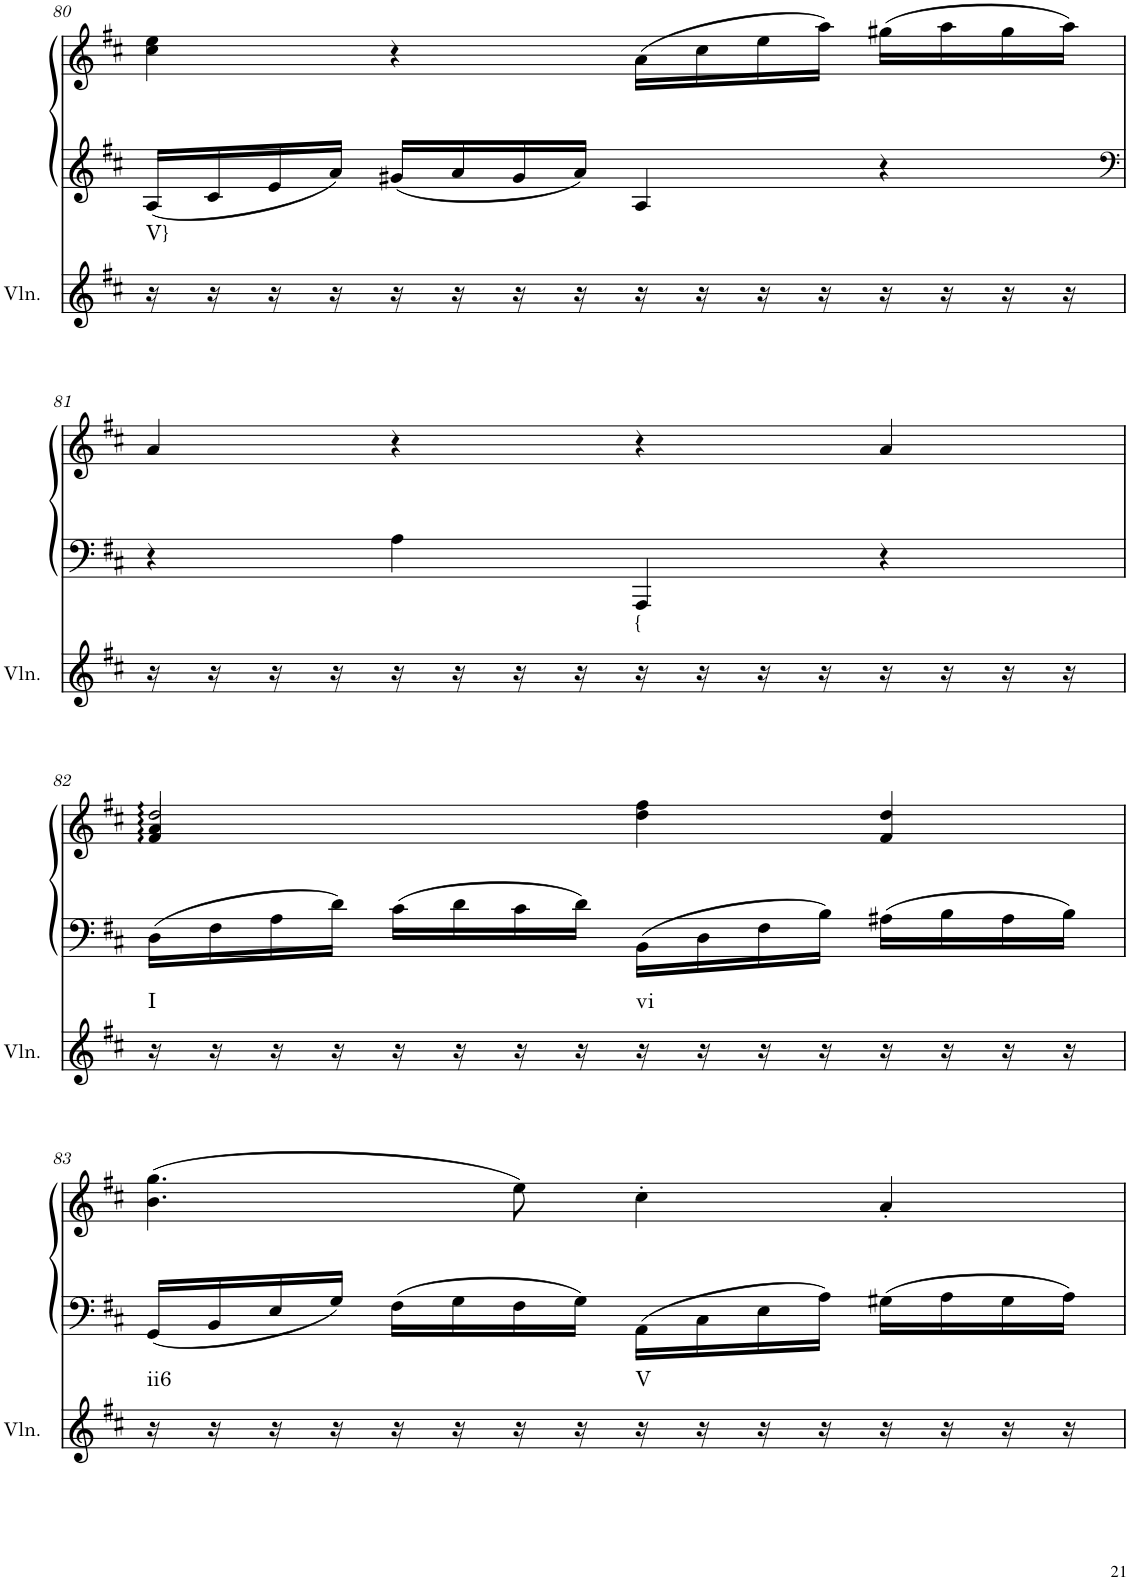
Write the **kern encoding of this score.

**kern	**harte	**kern	**kern
*part2	*part2	*part1	*part1
*staff3	*	*staff2	*staff1
*I"Violin	*	*I"unbenannt2	*
*I'Vln.	*	*	*
!!LO:PB:g=z
*clefG2	*	*clefF4	*clefG2
*k[f#c#]	*	*k[f#c#]	*k[f#c#]
*M2/2	*	*M2/2	*M2/2
*met(c|)	*	*met(c|)	*met(c|)
=80	=80	=80	=80
!	!LO:H:kt=V}	!	!
16r	N	16A/LL	4cc#\ 4ee\
16r	.	16c#/	.
16r	.	16e/	.
16r	.	16a/JJ	.
16r	.	16g#X/LL	4r
16r	.	16a/	.
16r	.	16g#/	.
16r	.	16a/JJ	.
16r	.	4A/	(16a\LL
16r	.	.	16cc#\
16r	.	.	16ee\
16r	.	.	16aa\JJ)
16r	.	4r	(16gg#X\LL
16r	.	.	16aa\
16r	.	.	16gg#\
16r	.	.	16aa\JJ)
!!LO:LB:g=z
=81	=81	=81	=81
*	*	*clefF4	*
16r	.	4r	4a/
16r	.	.	.
16r	.	.	.
16r	.	.	.
16r	.	4A\	4r
16r	.	.	.
16r	.	.	.
16r	.	.	.
!	!LO:H:kt={	!	!
16r	N	4AAA/	4r
16r	.	.	.
16r	.	.	.
16r	.	.	.
16r	.	4r	4a/
16r	.	.	.
16r	.	.	.
16r	.	.	.
!!LO:LB:g=z
=82	=82	=82	=82
*	*	*	*^
!	!LO:H:kt=I	!	!	!
16r	N	16D\LL	2dd/	4f#/ 4a/
16r	.	16F#\	.	.
16r	.	16A\	.	.
16r	.	16d\JJ	.	.
16r	.	16c#\LL	.	2.ryy
16r	.	16d\	.	.
16r	.	16c#\	.	.
16r	.	16d\JJ	.	.
!	!LO:H:kt=vi	!	!	!
16r	N	16BB\LL	4dd\ 4ff#\	.
16r	.	16D\	.	.
16r	.	16F#\	.	.
16r	.	16B\JJ	.	.
16r	.	16A#X\LL	4f#/ 4dd/	.
16r	.	16B\	.	.
16r	.	16A#\	.	.
16r	.	16B\JJ	.	.
*	*	*	*v	*v
!!LO:LB:g=z
=83	=83	=83	=83
!	!LO:H:kt=ii6	!	!
16r	N	16GG/LL	(>4.b\ 4.gg\
16r	.	16BB/	.
16r	.	16E/	.
16r	.	16G/JJ	.
16r	.	16F#\LL	.
16r	.	16G\	.
16r	.	16F#\	8ee\)
16r	.	16G\JJ	.
!	!LO:H:kt=V	!	!
16r	N	16AA\LL	4cc#'\
16r	.	16C#\	.
16r	.	16E\	.
16r	.	16A\JJ	.
16r	.	16G#X\LL	4a'/
16r	.	16A\	.
16r	.	16G#\	.
16r	.	16A\JJ	.
=	=	=	=
*-	*-	*-	*-
